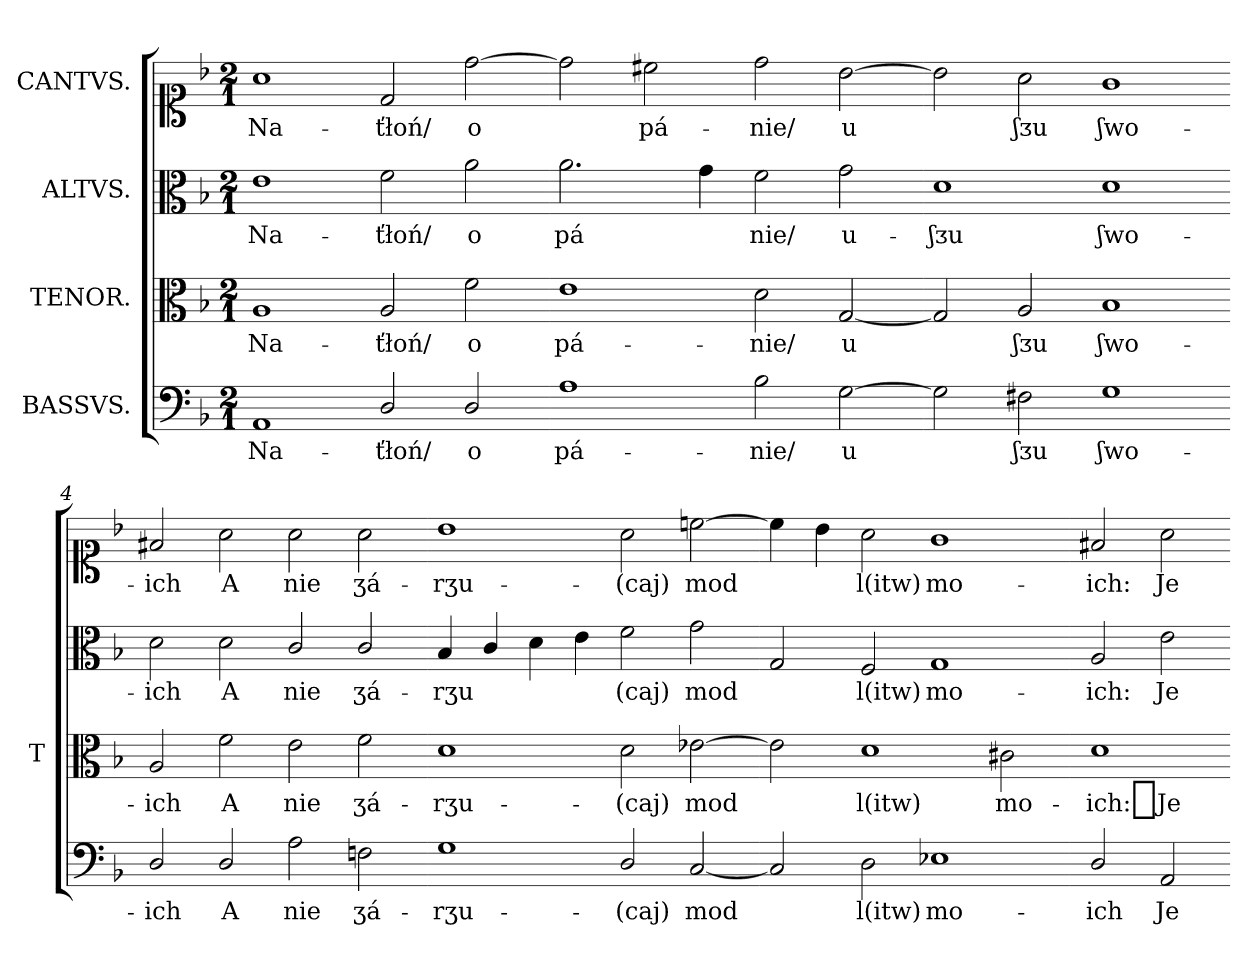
**kern	**text	**kern	**text	**kern	**text	**kern	**text
*part4	*part4	*part3	*part3	*part2	*part2	*part1	*part1
*staff4	*staff4	*staff3	*staff3	*staff2	*staff2	*staff1	*staff1
*I"BASSVS.	*	*I"TENOR.	*	*I"ALTVS.	*	*I"CANTVS.	*
*	*	*I'T	*	*	*	*	*
*clefF4	*	*clefC3	*	*clefC3	*	*clefC1	*
*k[b-]	*	*k[b-]	*	*k[b-]	*	*k[b-]	*
*d:	*	*d:	*	*d:	*	*d:	*
*M2/1	*	*M2/1	*	*M2/1	*	*M2/1	*
*MM300	*	*MM300	*	*MM300	*	*MM300	*
=1	=1	=1	=1	=1	=1	=1	=1
1AA	Na-	1A	Na-	1e	Na-	1a	Na-
2D/	-ťłoń/	2A	-ťłoń/	2f	-ťłoń/	2d	-ťłoń/
2D/	o	2f	o	2a	o	[2dd	o
=2-	=2-	=2-	=2-	=2-	=2-	=2-	=2-
1A	pá-	1e	pá-	2.a	pá	2dd]	.
.	.	.	.	.	.	2cc#X	pá-
.	.	.	.	4g	.	.	.
2B-	-nie/	2d	-nie/	2f	nie/	2dd	-nie/
[2G	u	[2G	u	2g	u-	[2b-	u
=3-	=3-	=3-	=3-	=3-	=3-	=3-	=3-
2G]	.	2G]	.	1d	-ʃᴣu	2b-]	.
2F#X	ʃᴣu	2A	ʃᴣu	.	.	2a	ʃᴣu
1G	ʃwo-	1B-	ʃwo-	1d	ʃwo-	1g	ʃwo-
=4-	=4-	=4-	=4-	=4-	=4-	=4-	=4-
2D/	-ich	2A	-ich	2d	-ich	2f#X	-ich
2D/	A	2f	A	2d	A	2a	A
2A	nie	2e	nie	2c/	nie	2a	nie
2Fn	ӡá-	2f	ӡá-	2c/	ӡá-	2a	ӡá-
=5-	=5-	=5-	=5-	=5-	=5-	=5-	=5-
1G	-rӡu-	1d	-rӡu-	4B-	-rӡu	1b-	-rӡu-
.	.	.	.	4c/	.	.	.
.	.	.	.	4d	.	.	.
.	.	.	.	4e	.	.	.
2D/	-(caj)	2d	-(caj)	2f	(caj)	2a	-(caj)
[2C	mod	[2e-X	mod	2g	mod	[2ccn	mod
=6-	=6-	=6-	=6-	=6-	=6-	=6-	=6-
2C]	.	2e-]	.	2G	.	4cc]	.
.	.	.	.	.	.	4b-	.
2D	l(itw)	1d	l(itw)	2F	l(itw)	2a	l(itw)
1E-X	mo-	.	.	1G	mo-	1g	mo-
.	.	2c#X	mo-	.	.	.	.
=7-	=7-	=7-	=7-	=7-	=7-	=7-	=7-
2D/	-ich	1d	-ich:_Je-	2A	-ich:	2f#X	-ich:
2AA	Je-	.	.	2e	Je-	2a	Je-
=-	=-	=-	=-	=-	=-	=-	=-
*-	*-	*-	*-	*-	*-	*-	*-
